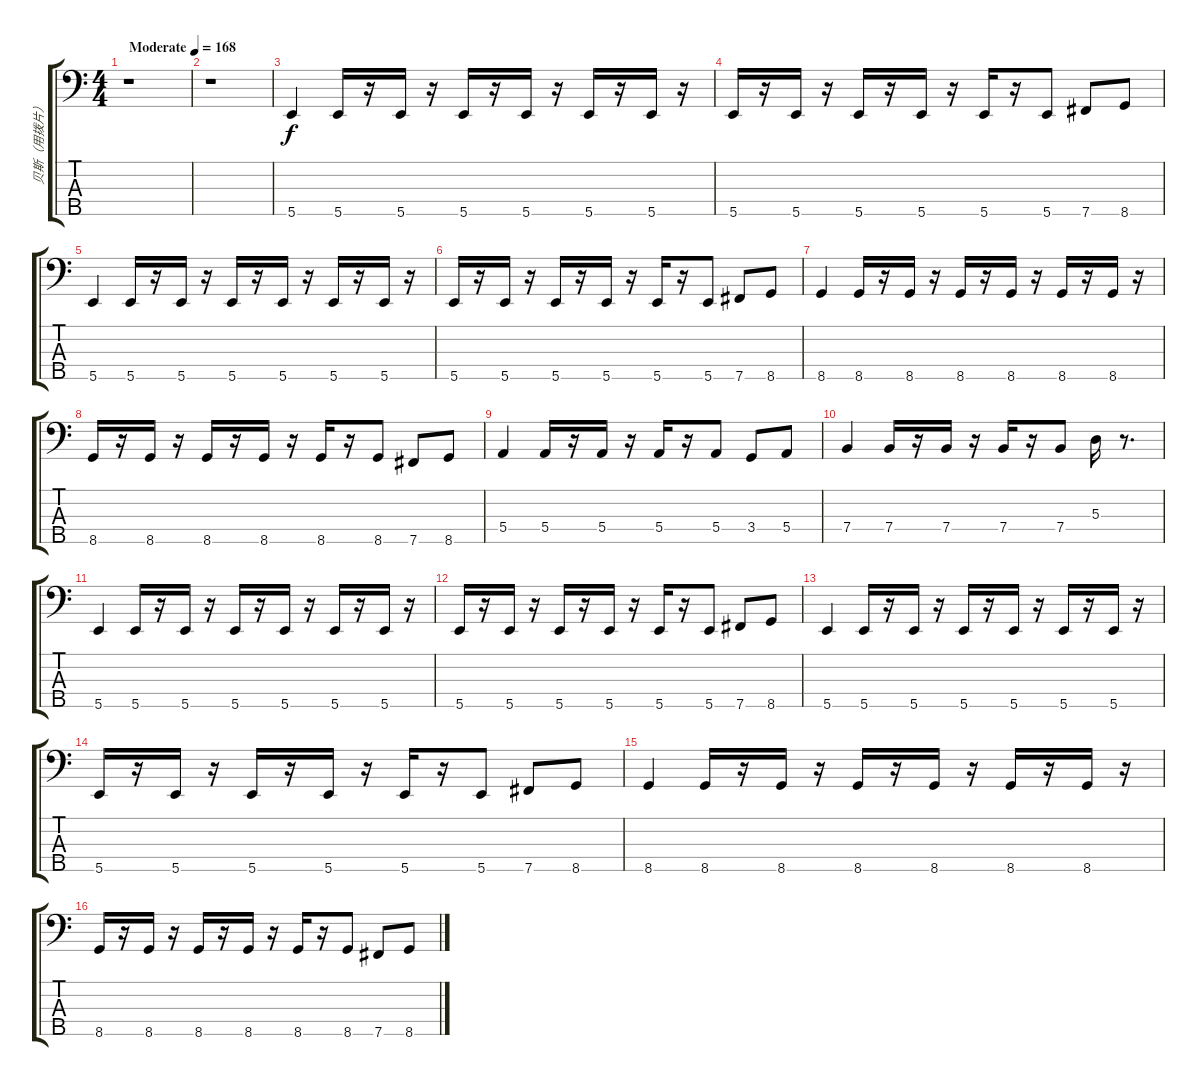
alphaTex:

\track ("贝斯（用拨片）" "贝斯（用拨片）") {instrument electricbasspick}
\staff {score tabs}
\tuning (G2 D2 A1 E1 B0) {hide}
\ts (4 4)
\tempo (168 "Moderate")
\clef f4
\ks c
r.1{dy f instrument electricbasspick} |
r.1 |
5.5.4 5.5.16 r.16 5.5.16 r.16 5.5.16 r.16 5.5.16 r.16 5.5.16 r.16 5.5.16 r.16 |
5.5.16 r.16 5.5.16 r.16 5.5.16 r.16 5.5.16 r.16 5.5.16 r.16 5.5.8 7.5.8 8.5.8 |
5.5.4 5.5.16 r.16 5.5.16 r.16 5.5.16 r.16 5.5.16 r.16 5.5.16 r.16 5.5.16 r.16 |
5.5.16 r.16 5.5.16 r.16 5.5.16 r.16 5.5.16 r.16 5.5.16 r.16 5.5.8 7.5.8 8.5.8 |
8.5.4 8.5.16 r.16 8.5.16 r.16 8.5.16 r.16 8.5.16 r.16 8.5.16 r.16 8.5.16 r.16 |
8.5.16 r.16 8.5.16 r.16 8.5.16 r.16 8.5.16 r.16 8.5.16 r.16 8.5.8 7.5.8 8.5.8 |
5.4.4 5.4.16 r.16 5.4.16 r.16 5.4.16 r.16 5.4.8 3.4.8 5.4.8 |
7.4.4 7.4.16 r.16 7.4.16 r.16 7.4.16 r.16 7.4.8 5.3.16 r.8{d} |
5.5.4 5.5.16 r.16 5.5.16 r.16 5.5.16 r.16 5.5.16 r.16 5.5.16 r.16 5.5.16 r.16 |
5.5.16 r.16 5.5.16 r.16 5.5.16 r.16 5.5.16 r.16 5.5.16 r.16 5.5.8 7.5.8 8.5.8 |
5.5.4 5.5.16 r.16 5.5.16 r.16 5.5.16 r.16 5.5.16 r.16 5.5.16 r.16 5.5.16 r.16 |
5.5.16 r.16 5.5.16 r.16 5.5.16 r.16 5.5.16 r.16 5.5.16 r.16 5.5.8 7.5.8 8.5.8 |
8.5.4 8.5.16 r.16 8.5.16 r.16 8.5.16 r.16 8.5.16 r.16 8.5.16 r.16 8.5.16 r.16 |
8.5.16 r.16 8.5.16 r.16 8.5.16 r.16 8.5.16 r.16 8.5.16 r.16 8.5.8 7.5.8 8.5.8
